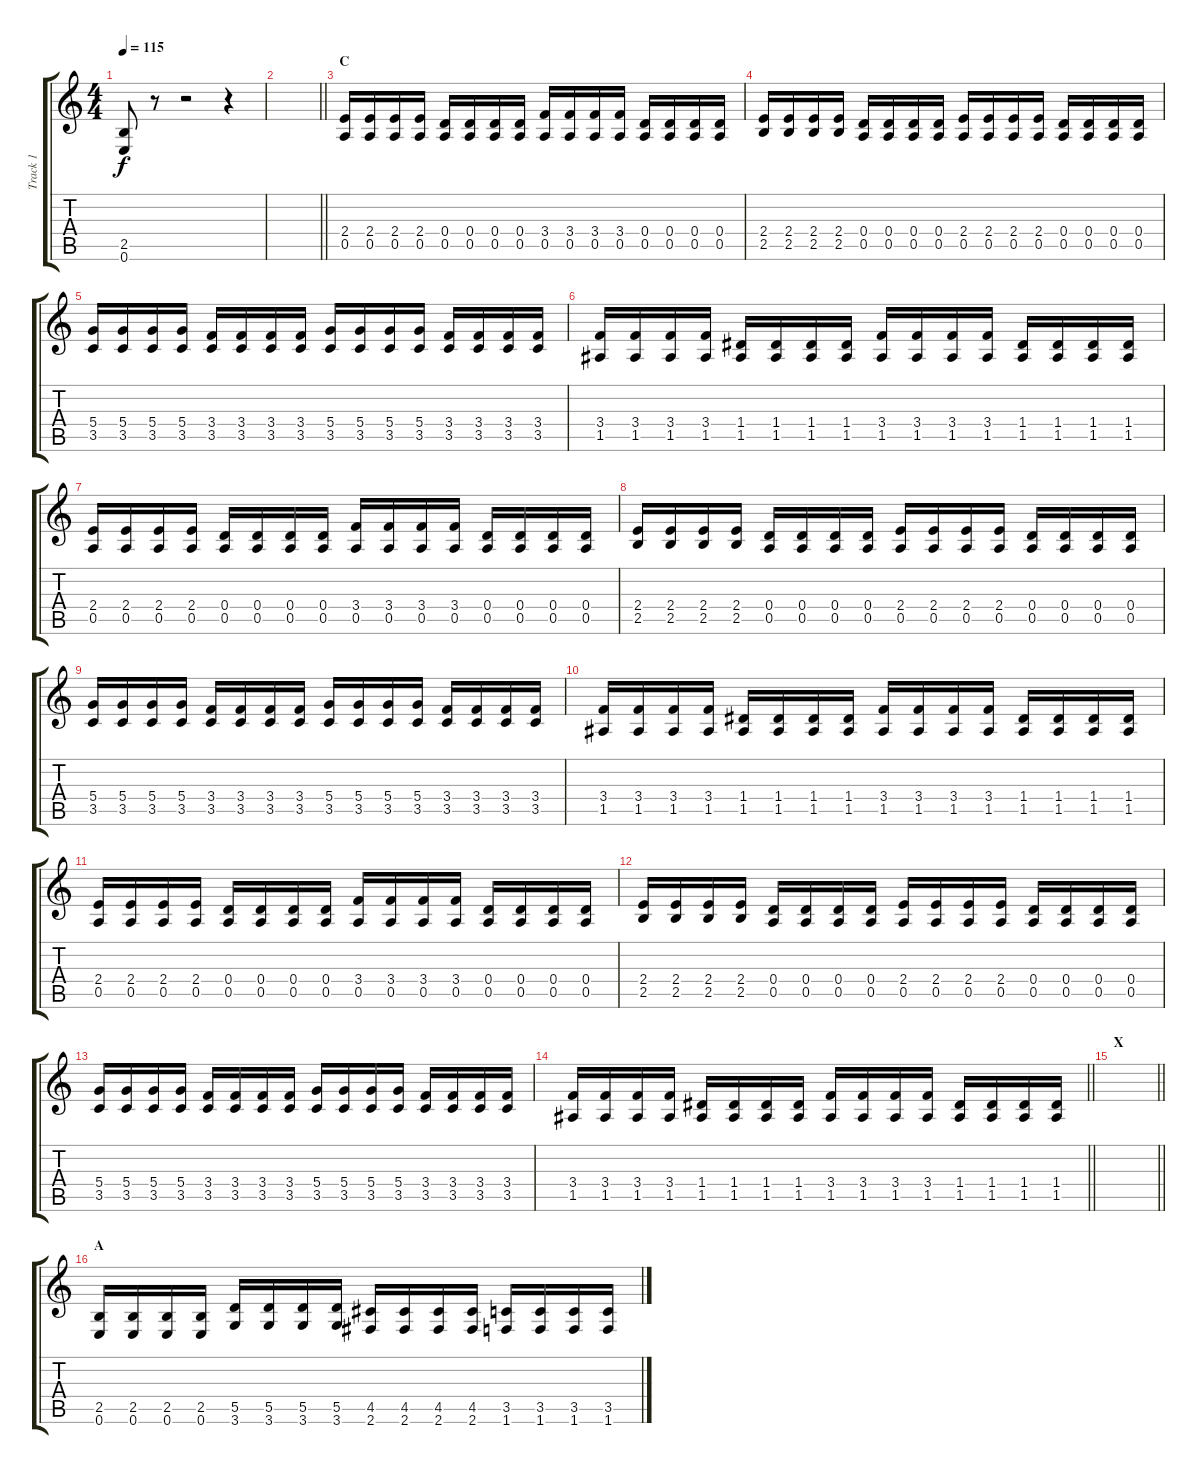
\track ("Track 1" "Track 1") {instrument distortionguitar}
\staff {score tabs}
\tuning (E4 B3 G3 D3 A2 E2) {hide}
\ts (4 4)
\section ("" "")
\tempo 115
\clef g2
\ks c
(2.5 0.6).8{dy f} r.8 r.2 r.4 |
\barLineRight lightlight
|
\section ("" "C")
(2.4 0.5).16 (2.4 0.5).16 (2.4 0.5).16 (2.4 0.5).16 (0.4 0.5).16 (0.4 0.5).16 (0.4 0.5).16 (0.4 0.5).16 (3.4 0.5).16 (3.4 0.5).16 (3.4 0.5).16 (3.4 0.5).16 (0.4 0.5).16 (0.4 0.5).16 (0.4 0.5).16 (0.4 0.5).16 |
(2.4 2.5).16 (2.4 2.5).16 (2.4 2.5).16 (2.4 2.5).16 (0.4 0.5).16 (0.4 0.5).16 (0.4 0.5).16 (0.4 0.5).16 (2.4 0.5).16 (2.4 0.5).16 (2.4 0.5).16 (2.4 0.5).16 (0.4 0.5).16 (0.4 0.5).16 (0.4 0.5).16 (0.4 0.5).16 |
(5.4 3.5).16 (5.4 3.5).16 (5.4 3.5).16 (5.4 3.5).16 (3.4 3.5).16 (3.4 3.5).16 (3.4 3.5).16 (3.4 3.5).16 (5.4 3.5).16 (5.4 3.5).16 (5.4 3.5).16 (5.4 3.5).16 (3.4 3.5).16 (3.4 3.5).16 (3.4 3.5).16 (3.4 3.5).16 |
(3.4 1.5).16 (3.4 1.5).16 (3.4 1.5).16 (3.4 1.5).16 (1.4 1.5).16 (1.4 1.5).16 (1.4 1.5).16 (1.4 1.5).16 (3.4 1.5).16 (3.4 1.5).16 (3.4 1.5).16 (3.4 1.5).16 (1.4 1.5).16 (1.4 1.5).16 (1.4 1.5).16 (1.4 1.5).16 |
(2.4 0.5).16 (2.4 0.5).16 (2.4 0.5).16 (2.4 0.5).16 (0.4 0.5).16 (0.4 0.5).16 (0.4 0.5).16 (0.4 0.5).16 (3.4 0.5).16 (3.4 0.5).16 (3.4 0.5).16 (3.4 0.5).16 (0.4 0.5).16 (0.4 0.5).16 (0.4 0.5).16 (0.4 0.5).16 |
(2.4 2.5).16 (2.4 2.5).16 (2.4 2.5).16 (2.4 2.5).16 (0.4 0.5).16 (0.4 0.5).16 (0.4 0.5).16 (0.4 0.5).16 (2.4 0.5).16 (2.4 0.5).16 (2.4 0.5).16 (2.4 0.5).16 (0.4 0.5).16 (0.4 0.5).16 (0.4 0.5).16 (0.4 0.5).16 |
(5.4 3.5).16 (5.4 3.5).16 (5.4 3.5).16 (5.4 3.5).16 (3.4 3.5).16 (3.4 3.5).16 (3.4 3.5).16 (3.4 3.5).16 (5.4 3.5).16 (5.4 3.5).16 (5.4 3.5).16 (5.4 3.5).16 (3.4 3.5).16 (3.4 3.5).16 (3.4 3.5).16 (3.4 3.5).16 |
(3.4 1.5).16 (3.4 1.5).16 (3.4 1.5).16 (3.4 1.5).16 (1.4 1.5).16 (1.4 1.5).16 (1.4 1.5).16 (1.4 1.5).16 (3.4 1.5).16 (3.4 1.5).16 (3.4 1.5).16 (3.4 1.5).16 (1.4 1.5).16 (1.4 1.5).16 (1.4 1.5).16 (1.4 1.5).16 |
(2.4 0.5).16 (2.4 0.5).16 (2.4 0.5).16 (2.4 0.5).16 (0.4 0.5).16 (0.4 0.5).16 (0.4 0.5).16 (0.4 0.5).16 (3.4 0.5).16 (3.4 0.5).16 (3.4 0.5).16 (3.4 0.5).16 (0.4 0.5).16 (0.4 0.5).16 (0.4 0.5).16 (0.4 0.5).16 |
(2.4 2.5).16 (2.4 2.5).16 (2.4 2.5).16 (2.4 2.5).16 (0.4 0.5).16 (0.4 0.5).16 (0.4 0.5).16 (0.4 0.5).16 (2.4 0.5).16 (2.4 0.5).16 (2.4 0.5).16 (2.4 0.5).16 (0.4 0.5).16 (0.4 0.5).16 (0.4 0.5).16 (0.4 0.5).16 |
(5.4 3.5).16 (5.4 3.5).16 (5.4 3.5).16 (5.4 3.5).16 (3.4 3.5).16 (3.4 3.5).16 (3.4 3.5).16 (3.4 3.5).16 (5.4 3.5).16 (5.4 3.5).16 (5.4 3.5).16 (5.4 3.5).16 (3.4 3.5).16 (3.4 3.5).16 (3.4 3.5).16 (3.4 3.5).16 |
\barLineRight lightlight
(3.4 1.5).16 (3.4 1.5).16 (3.4 1.5).16 (3.4 1.5).16 (1.4 1.5).16 (1.4 1.5).16 (1.4 1.5).16 (1.4 1.5).16 (3.4 1.5).16 (3.4 1.5).16 (3.4 1.5).16 (3.4 1.5).16 (1.4 1.5).16 (1.4 1.5).16 (1.4 1.5).16 (1.4 1.5).16 |
\section ("" "X")
\barLineRight lightlight
|
\section ("" "A")
(2.5 0.6).16 (2.5 0.6).16 (2.5 0.6).16 (2.5 0.6).16 (5.5 3.6).16 (5.5 3.6).16 (5.5 3.6).16 (5.5 3.6).16 (4.5 2.6).16 (4.5 2.6).16 (4.5 2.6).16 (4.5 2.6).16 (3.5 1.6).16 (3.5 1.6).16 (3.5 1.6).16 (3.5 1.6).16
